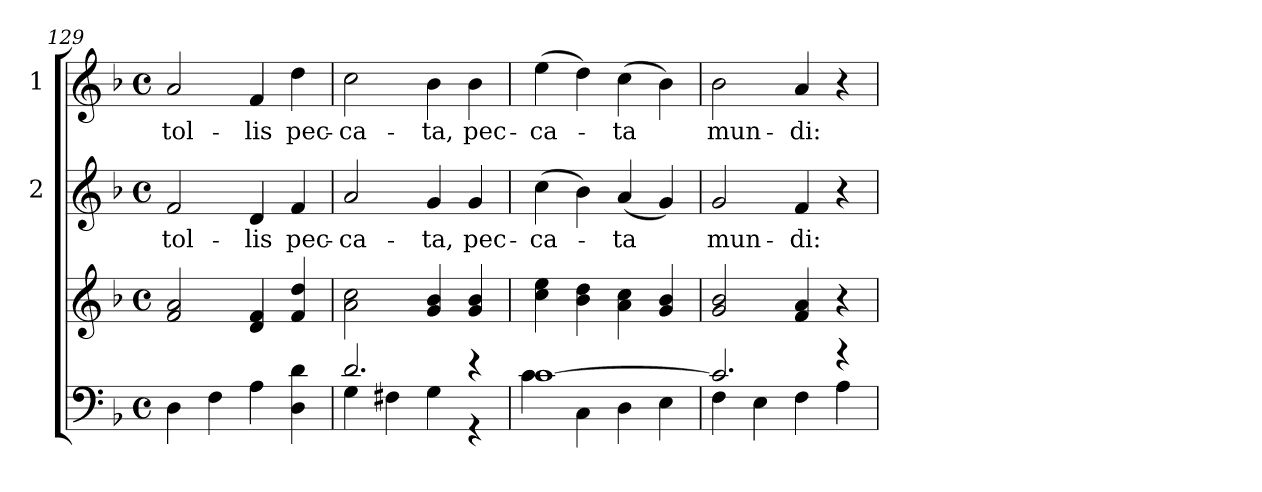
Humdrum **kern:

**kern	**kern	**kern	**text	**kern	**text
*part3	*part3	*part2	*part2	*part1	*part1
*staff4	*staff3	*staff2	*staff2	*staff1	*staff1
*	*	*I"2	*	*I"1	*
*clefF4	*clefG2	*clefG2	*	*clefG2	*
*k[b-]	*k[b-]	*k[b-]	*	*k[b-]	*
*F:	*F:	*F:	*	*F:	*
*M4/4	*M4/4	*M4/4	*	*M4/4	*
*met(c)	*met(c)	*met(c)	*	*met(c)	*
=129	=129	=129	=129	=129	=129
!	!	!	!LO:LY:b	!	!LO:LY:b
4D\	2f/ 2a/	2f/	tol-	2a/	tol-
4F\	.	.	.	.	.
!	!	!	!LO:LY:b	!	!LO:LY:b
4A\	4d/ 4f/	4d/	-lis	4f/	-lis
!	!	!	!LO:LY:b	!	!LO:LY:b
4D\ 4d\	4f/ 4dd/	4f/	pec-	4dd\	pec-
=130	=130	=130	=130	=130	=130
*^	*	*	*	*	*
!	!	!	!	!LO:LY:b	!	!LO:LY:b
2.d/	4G\	2a\ 2cc\	2a/	-ca-	2cc\	-ca-
.	4F#X\	.	.	.	.	.
!	!	!	!	!LO:LY:b	!	!LO:LY:b
.	4G\	4g/ 4b-/	4g/	-ta,	4b-\	-ta,
!	!	!	!	!LO:LY:b	!	!LO:LY:b
4r	4r	4g/ 4b-/	4g/	pec-	4b-\	pec-
=131	=131	=131	=131	=131	=131	=131
!	!	!	!	!LO:LY:b	!	!LO:LY:b
[>1c	4c\	4cc\ 4ee\	(>4cc\	-ca-	(>4ee\	-ca-
.	4C\	4b-\ 4dd\	4b-\)	.	4dd\)	.
!	!	!	!	!LO:LY:b	!	!LO:LY:b
.	4D\	4a\ 4cc\	(<4a/	-ta	(>4cc\	-ta
.	4E\	4g/ 4b-/	4g/)	.	4b-\)	.
=132	=132	=132	=132	=132	=132	=132
!	!	!	!	!LO:LY:b	!	!LO:LY:b
2.c/]	4F\	2g/ 2b-/	2g/	mun-	2b-\	mun-
.	4E\	.	.	.	.	.
!	!	!	!	!LO:LY:b	!	!LO:LY:b
.	4F\	4f/ 4a/	4f/	-di:	4a/	-di:
4rf	4A\	4r	4r	.	4r	.
*v	*v	*	*	*	*	*
=	=	=	=	=	=
*-	*-	*-	*-	*-	*-
